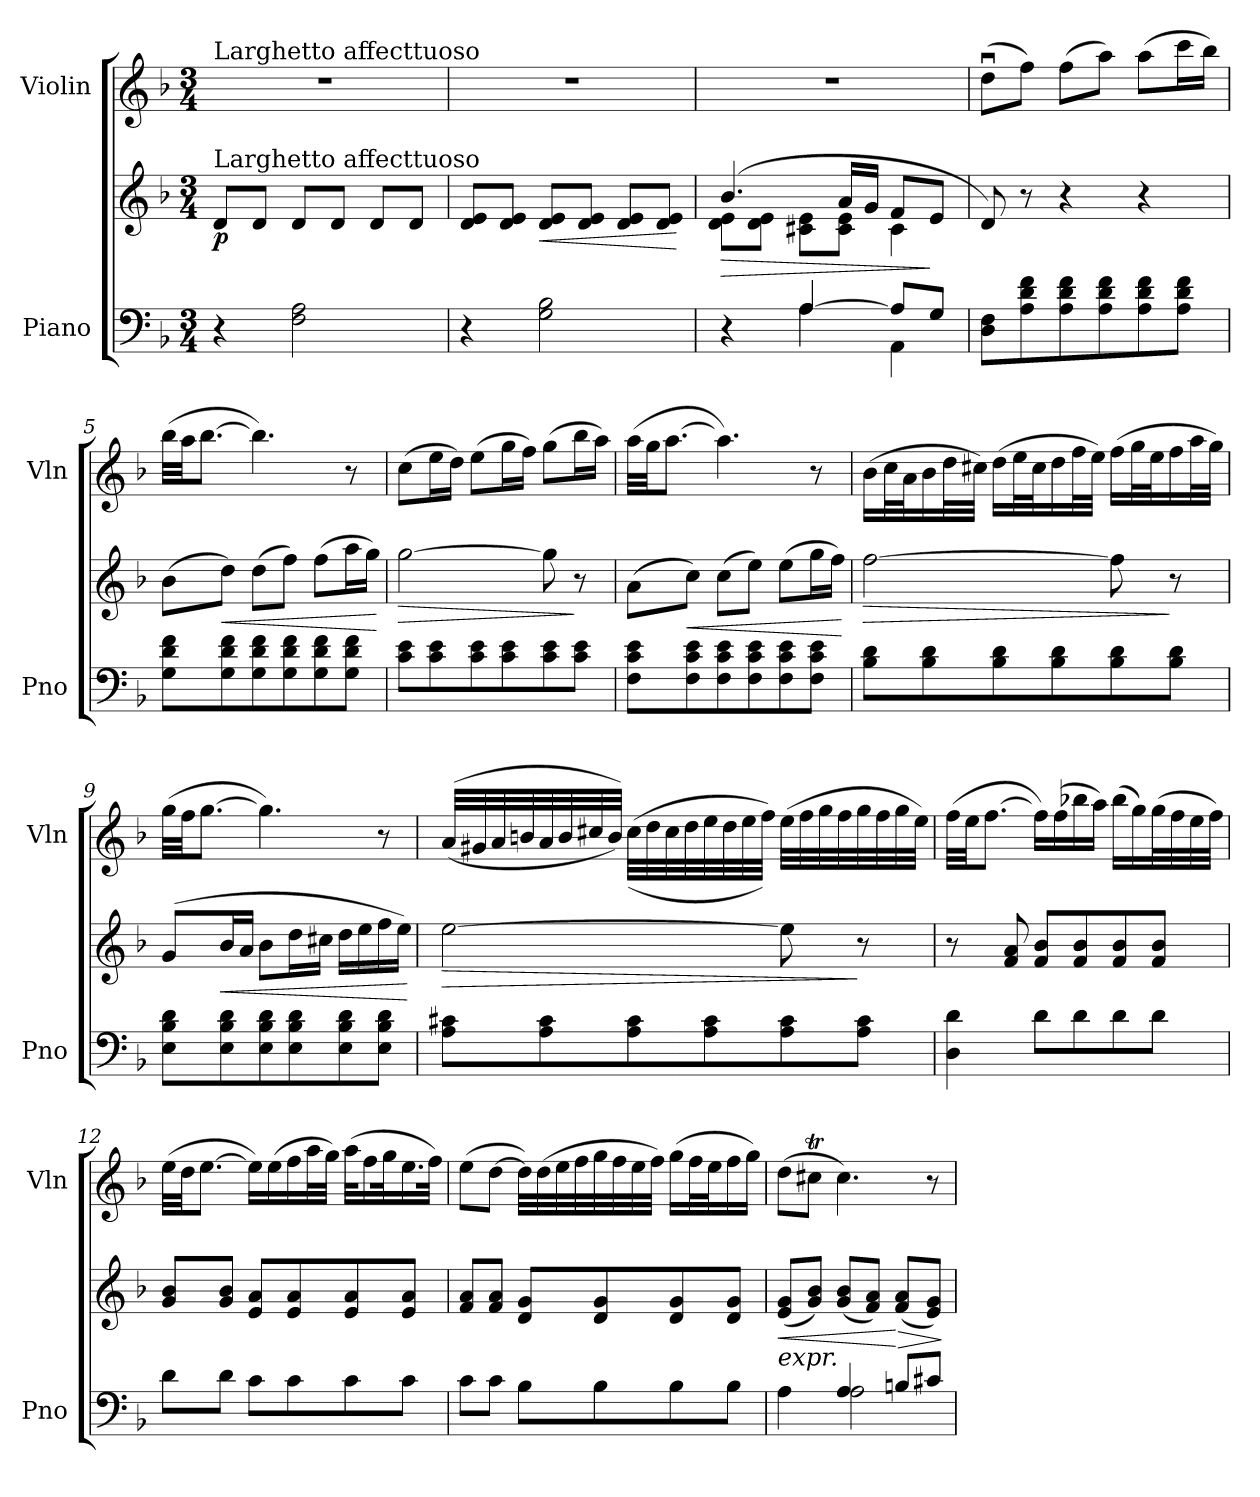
**kern	**kern	**dynam	**kern
*part2	*part2	*part2	*part1
*staff3	*staff2	*staff2/3	*staff1
*I"Piano	*	*	*I"Violin
*I'Pno	*	*	*I'Vln
*clefF4	*clefG2	*	*clefG2
*k[b-]	*k[b-]	*	*k[b-]
*M3/4	*M3/4	*	*M3/4
*MM30	*MM30	*	*MM30
=1	=1	=1	=1
!	!	!	!LO:TX:a:t=Larghetto affecttuoso
!	!LO:TX:a:t=Larghetto affecttuoso	!	!
!	!	!LO:DY:b	!
4r	8d/L	p	2.r
.	8d/J	.	.
2F\ 2A\	8d/L	.	.
.	8d/J	.	.
.	8d/L	.	.
.	8d/J	.	.
=2	=2	=2	=2
4r	8d/ 8e/L	.	2.r
.	8d/ 8e/J	.	.
!	!	!LO:HP:b	!
2G\ 2B-\	8d/ 8e/L	<	.
.	8d/ 8e/J	.	.
.	8d/ 8e/L	.	.
.	8d/ 8e/J	.	.
.	.	[	.
=3	=3	=3	=3
*^	*	*	*
!	!	!	!LO:HP:b	!
*	*	*^	*	*
4r	4ryy	(>4.b-/	8d\ 8e\L	>	2.r
.	.	.	8d\ 8e\J	.	.
[4A/	4A\	.	8c#X\ 8e\L	.	.
.	.	16a/LL	8c#\ 8e\J	.	.
.	.	16g/JJ	.	.	.
8A/L]	4AA\	8f/L	4c#\	.	.
8G/J	.	8e/J	.	]	.
*v	*v	*	*	*	*
*	*v	*v	*	*
=4	=4	=4	=4
8D\ 8F\L	8d/)	.	(>8ddu\L
8A\ 8d\ 8f\	8r	.	8ff\J)
8A\ 8d\ 8f\	4r	.	(>8ff\L
8A\ 8d\ 8f\	.	.	8aa\J)
8A\ 8d\ 8f\	4r	.	(>8aa\L
8A\ 8d\ 8f\J	.	.	16ccc\L
.	.	.	16bb-\JJ)
!!LO:LB:g=z
=5	=5	=5	=5
8G\ 8d\ 8f\L	(>8b-\L	.	(>32bb-\LLL
.	.	.	32aa\JJ
.	.	.	[8.bb-\J
!	!	!LO:HP:b	!
8G\ 8d\ 8f\	8dd\J)	<	.
8G\ 8d\ 8f\	(>8dd\L	.	4.bb-\])
8G\ 8d\ 8f\	8ff\J)	.	.
8G\ 8d\ 8f\	(>8ff\L	.	.
8G\ 8d\ 8f\J	16aa\L	.	8r
.	16gg\JJ)	.	.
.	.	[	.
!!LO:LB:g=z
=6	=6	=6	=6
!	!	!LO:HP:b	!
8c\ 8e\L	[2gg\	>	(>8cc\L
8c\ 8e\	.	.	16ee\L
.	.	.	16dd\JJ)
8c\ 8e\	.	.	(>8ee\L
8c\ 8e\	.	.	16gg\L
.	.	.	16ff\JJ)
8c\ 8e\	8gg\]	.	(>8gg\L
8c\ 8e\J	8r	]	16bb-\L
.	.	.	16aa\JJ)
=7	=7	=7	=7
8F\ 8c\ 8e\L	(>8a\L	.	(>32aa\LLL
.	.	.	32gg\JJ
.	.	.	[8.aa\J
!	!	!LO:HP:b	!
8F\ 8c\ 8e\	8cc\J)	<	.
8F\ 8c\ 8e\	(>8cc\L	.	4.aa\])
8F\ 8c\ 8e\	8ee\J)	.	.
8F\ 8c\ 8e\	(>8ee\L	.	.
8F\ 8c\ 8e\J	16gg\L	.	8r
.	16ff\JJ)	.	.
.	.	[	.
=8	=8	=8	=8
!	!	!LO:HP:b	!
8B-\ 8d\L	[2ff\	>	(>16b-\LL
.	.	.	32cc\L
.	.	.	32a\J
8B-\ 8d\	.	.	16b-\
.	.	.	32dd\L
.	.	.	32cc#X\JJJ)
8B-\ 8d\	.	.	(>16dd\LL
.	.	.	32ee\L
.	.	.	32cc#\J
8B-\ 8d\	.	.	16dd\
.	.	.	32ff\L
.	.	.	32ee\JJJ)
8B-\ 8d\	8ff\]	.	(>16ff\LL
.	.	.	32gg\L
.	.	.	32ee\J
8B-\ 8d\J	8r	]	16ff\
.	.	.	32aa\L
.	.	.	32gg\JJJ)
!!LO:PB:g=z
=9	=9	=9	=9
8E\ 8B-\ 8d\L	(>8g/L	.	(>32gg\LLL
.	.	.	32ff\JJ
.	.	.	[8.gg\J
!	!	!LO:HP:b	!
8E\ 8B-\ 8d\	16b-/L	<	.
.	16a/JJ	.	.
8E\ 8B-\ 8d\	8b-\L	.	4.gg\])
8E\ 8B-\ 8d\	16dd\L	.	.
.	16cc#X\JJ	.	.
8E\ 8B-\ 8d\	16dd\LL	.	.
.	16ee\	.	.
8E\ 8B-\ 8d\J	16ff\	.	8r
.	16ee\JJ)	.	.
.	.	[	.
!!LO:LB:g=z
=10	=10	=10	=10
!	!	!LO:HP:b	!
8A\ 8c#X\L	[2ee\	>	(<(<32a/LLL
.	.	.	32g#X/
.	.	.	32a/
.	.	.	32bn/
8A\ 8c#\	.	.	32a/
.	.	.	32b/
.	.	.	32cc#X/
.	.	.	32b/JJJ))
8A\ 8c#\	.	.	(>(>32cc#\LLL
.	.	.	32dd\
.	.	.	32cc#\
.	.	.	32dd\
8A\ 8c#\	.	.	32ee\
.	.	.	32dd\
.	.	.	32ee\
.	.	.	32ff\JJJ))
8A\ 8c#\	8ee\]	.	(>32ee\LLL
.	.	.	32ff\
.	.	.	32gg\
.	.	.	32ff\
8A\ 8c#\J	8r	]	32gg\
.	.	.	32ff\
.	.	.	32gg\
.	.	.	32ee\JJJ)
=11	=11	=11	=11
4D\ 4d\	8r	.	(>32ff\LLL
.	.	.	32ee\JJ
.	.	.	[8.ff\J
.	8f/ 8a/	.	.
8d\L	8f/ 8b-/L	.	16ff\LL])
.	.	.	(>16ff\
8d\	8f/ 8b-/	.	16bb-X\
.	.	.	16aa\JJ)
8d\	8f/ 8b-/	.	(>16bb-\LL
.	.	.	16gg\)
8d\J	8f/ 8b-/J	.	(>32gg\L
.	.	.	32ff\
.	.	.	32ee\
.	.	.	32ff\JJJ)
!!LO:LB:g=z
=12	=12	=12	=12
8d\L	8g/ 8b-/L	.	(>32ee\LLL
.	.	.	32dd\JJ
.	.	.	[8.ee\J
8d\J	8g/ 8b-/J	.	.
8c\L	8e/ 8a/L	.	16ee\LL])
.	.	.	(>16ee\
8c\	8e/ 8a/	.	16ff\
.	.	.	32aa\L
.	.	.	32gg\JJJ)
8c\	8e/ 8a/	.	(>32aa\KLL
.	.	.	16ff\
.	.	.	32gg\K
8c\J	8e/ 8a/J	.	16.ee\
.	.	.	32ff\JJk)
!!LO:PB:g=z
=13	=13	=13	=13
8c\L	8f/ 8a/L	.	(>8ee\L
8c\J	8f/ 8a/J	.	[8dd\J
8B-\L	8d/ 8g/L	.	32dd\LLL])
.	.	.	(>32dd\
.	.	.	32ee\
.	.	.	32ff\
8B-\	8d/ 8g/	.	32gg\
.	.	.	32ff\
.	.	.	32ee\
.	.	.	32ff\JJJ)
8B-\	8d/ 8g/	.	(>16gg\LL
.	.	.	32ff\L
.	.	.	32ee\J
8B-\J	8d/ 8g/J	.	16ff\
.	.	.	16gg\JJ)
=14	=14	=14	=14
*^	*	*	*
!	!	!LO:TX:b:i:t=expr.	!	!
!	!	!	!LO:HP:b	!
4A\	4ryy	(<8e/ 8g/L	<	(>8dd\L
.	.	8g/ 8b-/J)	.	8cc#Xt\J
4A/	2A\	(<8g/ 8b-/L	.	4.cc#\)
.	.	8f/ 8a/J)	.	.
!	!	!	!LO:HP:n=1:b	!
8Bn/L	.	(<8f/ 8a/L	[ >	.
8c#X/J	.	8e/ 8g/J)	.	8r
*v	*v	*	*	*
.	.	]	.
=	=	=	=
*-	*-	*-	*-
